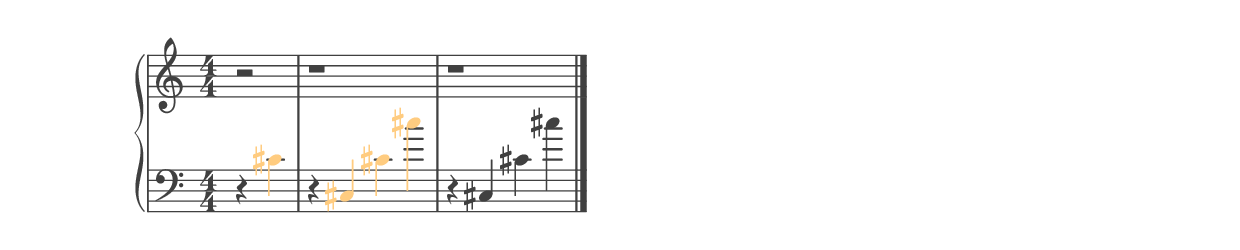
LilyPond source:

%% ----------------------------------------------------------------------------
%% Generated on: 2018 December 27
%% Note Name: C4#
%% Octave: 4
%% Clef: bass
%% Filename: 091-41-4-bass-C4#
%% ----------------------------------------------------------------------------

\version "2.19.82"

\include "../piano_note_colors.ly"

\header {
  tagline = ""
}

upper = {
  \clef treble
  \numericTimeSignature
  \override NoteHead.color = #colorized-note
  \override Stem.color = #colorized-note
  \override Accidental.color = #colorized-note
  % treble note in color
  r2
  % treble octave in color
  r1
  \override NoteHead.color = #default-black
  \override Stem.color = #default-black
  \override Accidental.color = #default-black
  % treble octave repeat in black
  r1
  \bar "|."
}

lower = {
  \clef bass
  \numericTimeSignature
  \override NoteHead.color = #colorized-note
  \override Stem.color = #colorized-note
  \override Accidental.color = #colorized-note
  % bass note in color
  r4 cis'4
  % bass octave in color
  r4 cis4 cis'4 cis''4
  \override NoteHead.color = #default-black
  \override Stem.color = #default-black
  \override Accidental.color = #default-black
  % bass octave repeat in black
  r4 cis4 cis'4 cis''4
}

\score {
  \new PianoStaff <<
    \context Score
    \applyContext #(override-color-for-all-grobs default-black)
    \time 4/4
    \partial 2
    \new Staff = upper { \upper }
    \new Staff = lower { \lower }
  >>
  \layout { }
  \midi { }
}